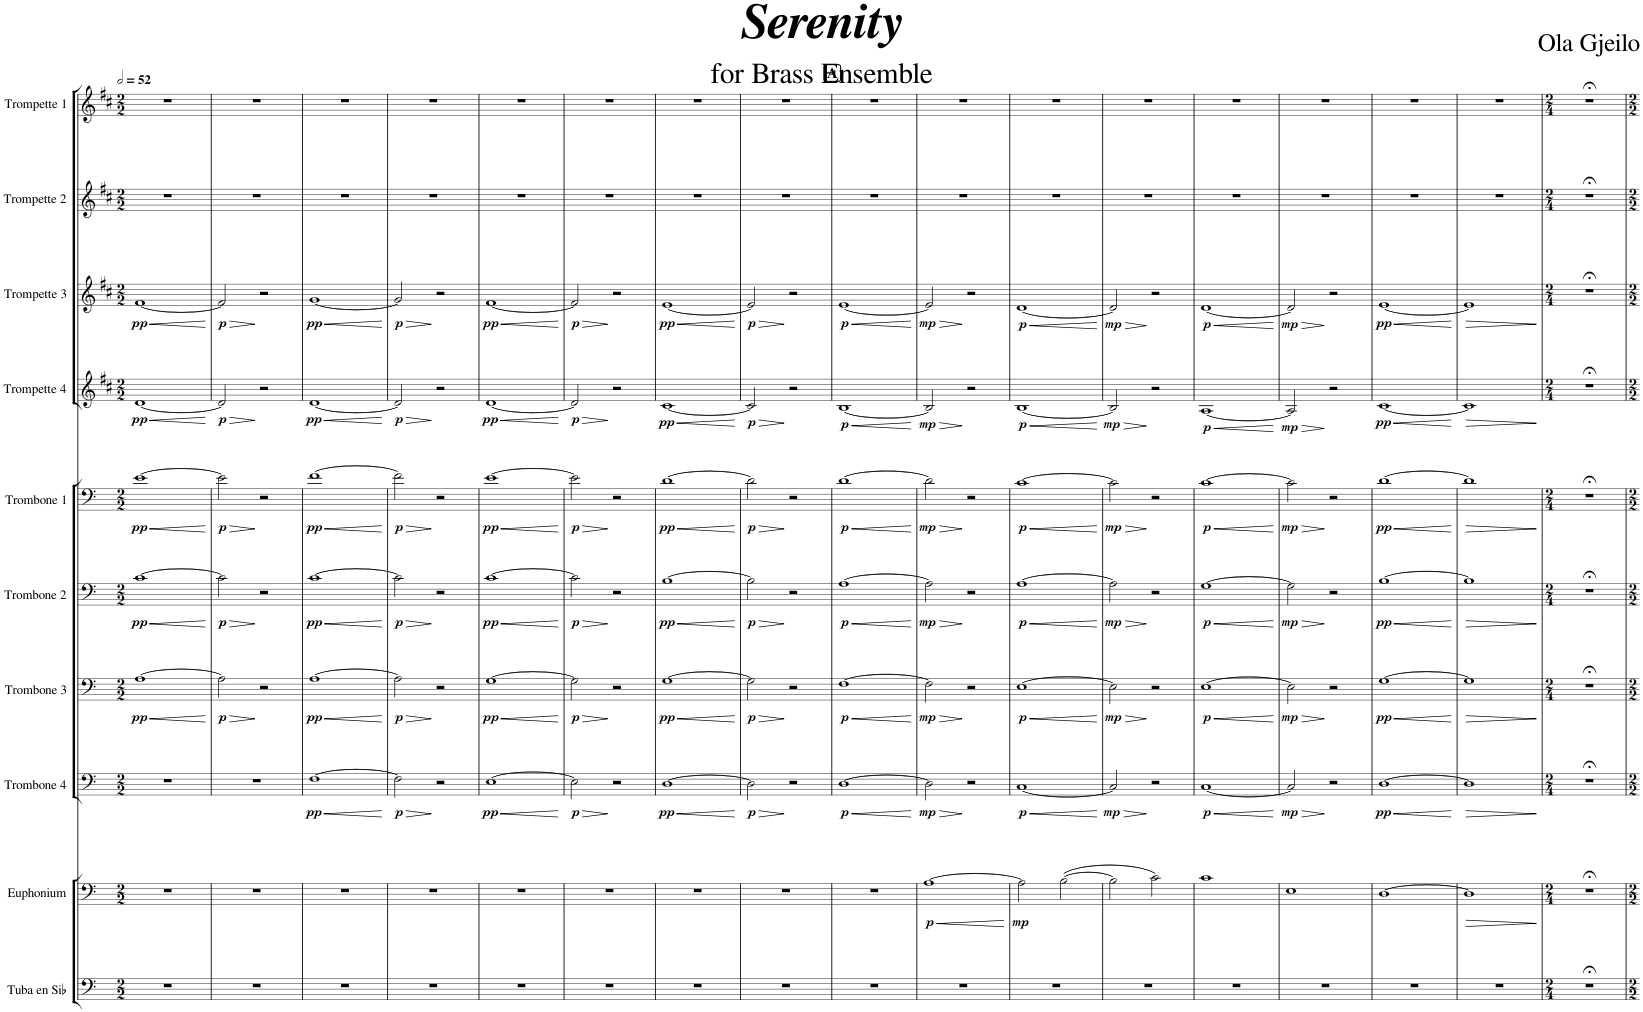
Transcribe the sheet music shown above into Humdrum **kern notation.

**kern	**kern	**dynam	**kern	**dynam	**kern	**dynam	**kern	**dynam	**kern	**dynam	**kern	**dynam	**kern	**dynam	**kern	**kern
*part10	*part9	*part9	*part8	*part8	*part7	*part7	*part6	*part6	*part5	*part5	*part4	*part4	*part3	*part3	*part2	*part1
*staff10	*staff9	*staff9	*staff8	*staff8	*staff7	*staff7	*staff6	*staff6	*staff5	*staff5	*staff4	*staff4	*staff3	*staff3	*staff2	*staff1
*I"Tuba en Sib	*I"Euphonium	*	*I"Trombone 4	*	*I"Trombone 3	*	*I"Trombone 2	*	*I"Trombone 1	*	*I"Trompette 4	*	*I"Trompette 3	*	*I"Trompette 2	*I"Trompette 1
*I'Tu. Sib	*I'Euph.	*	*I'Trb. 4	*	*I'Trb. 3	*	*I'Trb. 2	*	*I'Trb. 1	*	*I'Trp. 4	*	*I'Trp. 3	*	*I'Trp. 2	*I'Trp. 1
*clefF4	*clefF4	*	*clefF4	*	*clefF4	*	*clefF4	*	*clefF4	*	*clefG2	*	*clefG2	*	*clefG2	*clefG2
*	*	*	*	*	*	*	*	*	*	*	*Trd1c2	*	*Trd1c2	*	*Trd1c2	*Trd1c2
*k[]	*k[]	*	*k[]	*	*k[]	*	*k[]	*	*k[]	*	*k[f#c#]	*	*k[f#c#]	*	*k[f#c#]	*k[f#c#]
*M2/2	*M2/2	*	*M2/2	*	*M2/2	*	*M2/2	*	*M2/2	*	*M2/2	*	*M2/2	*	*M2/2	*M2/2
*MM104	*MM104	*	*MM104	*	*MM104	*	*MM104	*	*MM104	*	*MM104	*	*MM104	*	*MM104	*MM104
=1	=1	=1	=1	=1	=1	=1	=1	=1	=1	=1	=1	=1	=1	=1	=1	=1
!	!	!	!	!	!	!LO:HP:b	!	!LO:HP:b	!	!LO:HP:b	!	!LO:HP:b	!	!LO:HP:b	!	!
!	!	!	!	!	!	!LO:DY:n=1:b	!	!LO:DY:n=1:b	!	!LO:DY:n=1:b	!	!LO:DY:n=1:b	!	!LO:DY:n=1:b	!	!
1r	1r	.	1r	.	[1A	< pp	[1c	< pp	[1e	< pp	[1d	< pp	[1f#	< pp	1r	1r
.	.	.	.	.	.	[	.	[	.	[	.	[	.	[	.	.
=2	=2	=2	=2	=2	=2	=2	=2	=2	=2	=2	=2	=2	=2	=2	=2	=2
!	!	!	!	!	!	!LO:HP:b	!	!LO:HP:b	!	!LO:HP:b	!	!LO:HP:b	!	!LO:HP:b	!	!
!	!	!	!	!	!	!LO:DY:n=1:b	!	!LO:DY:n=1:b	!	!LO:DY:n=1:b	!	!LO:DY:n=1:b	!	!LO:DY:n=1:b	!	!
1r	1r	.	1r	.	2A\]	> p	2c\]	> p	2e\]	> p	2d/]	> p	2f#/]	> p	1r	1r
.	.	.	.	.	2r	]	2r	]	2r	]	2r	]	2r	]	.	.
=3	=3	=3	=3	=3	=3	=3	=3	=3	=3	=3	=3	=3	=3	=3	=3	=3
!	!	!	!	!LO:HP:b	!	!LO:HP:b	!	!LO:HP:b	!	!LO:HP:b	!	!LO:HP:b	!	!LO:HP:b	!	!
!	!	!	!	!LO:DY:n=1:b	!	!LO:DY:n=1:b	!	!LO:DY:n=1:b	!	!LO:DY:n=1:b	!	!LO:DY:n=1:b	!	!LO:DY:n=1:b	!	!
1r	1r	.	[1F	< pp	[1A	< pp	[1c	< pp	[1f	< pp	[1d	< pp	[1g	< pp	1r	1r
.	.	.	.	[	.	[	.	[	.	[	.	[	.	[	.	.
=4	=4	=4	=4	=4	=4	=4	=4	=4	=4	=4	=4	=4	=4	=4	=4	=4
!	!	!	!	!LO:HP:b	!	!LO:HP:b	!	!LO:HP:b	!	!LO:HP:b	!	!LO:HP:b	!	!LO:HP:b	!	!
!	!	!	!	!LO:DY:n=1:b	!	!LO:DY:n=1:b	!	!LO:DY:n=1:b	!	!LO:DY:n=1:b	!	!LO:DY:n=1:b	!	!LO:DY:n=1:b	!	!
1r	1r	.	2F\]	> p	2A\]	> p	2c\]	> p	2f\]	> p	2d/]	> p	2g/]	> p	1r	1r
.	.	.	2r	]	2r	]	2r	]	2r	]	2r	]	2r	]	.	.
=5	=5	=5	=5	=5	=5	=5	=5	=5	=5	=5	=5	=5	=5	=5	=5	=5
!	!	!	!	!LO:HP:b	!	!LO:HP:b	!	!LO:HP:b	!	!LO:HP:b	!	!LO:HP:b	!	!LO:HP:b	!	!
!	!	!	!	!LO:DY:n=1:b	!	!LO:DY:n=1:b	!	!LO:DY:n=1:b	!	!LO:DY:n=1:b	!	!LO:DY:n=1:b	!	!LO:DY:n=1:b	!	!
1r	1r	.	[1E	< pp	[1G	< pp	[1c	< pp	[1e	< pp	[1d	< pp	[1f#	< pp	1r	1r
.	.	.	.	[	.	[	.	[	.	[	.	[	.	[	.	.
=6	=6	=6	=6	=6	=6	=6	=6	=6	=6	=6	=6	=6	=6	=6	=6	=6
!	!	!	!	!LO:HP:b	!	!LO:HP:b	!	!LO:HP:b	!	!LO:HP:b	!	!LO:HP:b	!	!LO:HP:b	!	!
!	!	!	!	!LO:DY:n=1:b	!	!LO:DY:n=1:b	!	!LO:DY:n=1:b	!	!LO:DY:n=1:b	!	!LO:DY:n=1:b	!	!LO:DY:n=1:b	!	!
1r	1r	.	2E\]	> p	2G\]	> p	2c\]	> p	2e\]	> p	2d/]	> p	2f#/]	> p	1r	1r
.	.	.	2r	]	2r	]	2r	]	2r	]	2r	]	2r	]	.	.
=7	=7	=7	=7	=7	=7	=7	=7	=7	=7	=7	=7	=7	=7	=7	=7	=7
!	!	!	!	!LO:HP:b	!	!LO:HP:b	!	!LO:HP:b	!	!LO:HP:b	!	!LO:HP:b	!	!LO:HP:b	!	!
!	!	!	!	!LO:DY:n=1:b	!	!LO:DY:n=1:b	!	!LO:DY:n=1:b	!	!LO:DY:n=1:b	!	!LO:DY:n=1:b	!	!LO:DY:n=1:b	!	!
1r	1r	.	[1D	< pp	[1G	< pp	[1B	< pp	[1d	< pp	[1c#	< pp	[1e	< pp	1r	1r
.	.	.	.	[	.	[	.	[	.	[	.	[	.	[	.	.
=8	=8	=8	=8	=8	=8	=8	=8	=8	=8	=8	=8	=8	=8	=8	=8	=8
!	!	!	!	!LO:HP:b	!	!LO:HP:b	!	!LO:HP:b	!	!LO:HP:b	!	!LO:HP:b	!	!LO:HP:b	!	!
!	!	!	!	!LO:DY:n=1:b	!	!LO:DY:n=1:b	!	!LO:DY:n=1:b	!	!LO:DY:n=1:b	!	!LO:DY:n=1:b	!	!LO:DY:n=1:b	!	!
1r	1r	.	2D\]	> p	2G\]	> p	2B\]	> p	2d\]	> p	2c#/]	> p	2e/]	> p	1r	1r
.	.	.	2r	]	2r	]	2r	]	2r	]	2r	]	2r	]	.	.
!!LO:REH:place=s1:a:B:cj:fs=14:t=A
=9	=9	=9	=9	=9	=9	=9	=9	=9	=9	=9	=9	=9	=9	=9	=9	=9
!	!	!	!	!LO:HP:b	!	!LO:HP:b	!	!LO:HP:b	!	!LO:HP:b	!	!LO:HP:b	!	!LO:HP:b	!	!
!	!	!	!	!LO:DY:n=1:b	!	!LO:DY:n=1:b	!	!LO:DY:n=1:b	!	!LO:DY:n=1:b	!	!LO:DY:n=1:b	!	!LO:DY:n=1:b	!	!
1r	1r	.	[1D	< p	[1F	< p	[1A	< p	[1d	< p	[1B	< p	[1e	< p	1r	1r
.	.	.	.	[	.	[	.	[	.	[	.	[	.	[	.	.
=10	=10	=10	=10	=10	=10	=10	=10	=10	=10	=10	=10	=10	=10	=10	=10	=10
!	!	!LO:HP:b	!	!LO:HP:b	!	!LO:HP:b	!	!LO:HP:b	!	!LO:HP:b	!	!LO:HP:b	!	!LO:HP:b	!	!
!	!	!LO:DY:n=1:b	!	!LO:DY:n=1:b	!	!LO:DY:n=1:b	!	!LO:DY:n=1:b	!	!LO:DY:n=1:b	!	!LO:DY:n=1:b	!	!LO:DY:n=1:b	!	!
1r	[1A	< p	2D\]	> mp	2F\]	> mp	2A\]	> mp	2d\]	> mp	2B/]	> mp	2e/]	> mp	1r	1r
.	.	.	2r	]	2r	]	2r	]	2r	]	2r	]	2r	]	.	.
.	.	[	.	.	.	.	.	.	.	.	.	.	.	.	.	.
=11	=11	=11	=11	=11	=11	=11	=11	=11	=11	=11	=11	=11	=11	=11	=11	=11
!	!	!LO:DY:b	!	!LO:HP:b	!	!LO:HP:b	!	!LO:HP:b	!	!LO:HP:b	!	!LO:HP:b	!	!LO:HP:b	!	!
!	!	!	!	!LO:DY:n=1:b	!	!LO:DY:n=1:b	!	!LO:DY:n=1:b	!	!LO:DY:n=1:b	!	!LO:DY:n=1:b	!	!LO:DY:n=1:b	!	!
1r	2A\]	mp	[1C	< p	[1E	< p	[1A	< p	[1c	< p	[1B	< p	[1d	< p	1r	1r
.	([2B\	.	.	.	.	.	.	.	.	.	.	.	.	.	.	.
.	.	.	.	[	.	[	.	[	.	[	.	[	.	[	.	.
=12	=12	=12	=12	=12	=12	=12	=12	=12	=12	=12	=12	=12	=12	=12	=12	=12
!	!	!	!	!LO:HP:b	!	!LO:HP:b	!	!LO:HP:b	!	!LO:HP:b	!	!LO:HP:b	!	!LO:HP:b	!	!
!	!	!	!	!LO:DY:n=1:b	!	!LO:DY:n=1:b	!	!LO:DY:n=1:b	!	!LO:DY:n=1:b	!	!LO:DY:n=1:b	!	!LO:DY:n=1:b	!	!
1r	2B\]	.	2C/]	> mp	2E\]	> mp	2A\]	> mp	2c\]	> mp	2B/]	> mp	2d/]	> mp	1r	1r
.	2c\)	.	2r	]	2r	]	2r	]	2r	]	2r	]	2r	]	.	.
=13	=13	=13	=13	=13	=13	=13	=13	=13	=13	=13	=13	=13	=13	=13	=13	=13
!	!	!	!	!LO:HP:b	!	!LO:HP:b	!	!LO:HP:b	!	!LO:HP:b	!	!LO:HP:b	!	!LO:HP:b	!	!
!	!	!	!	!LO:DY:n=1:b	!	!LO:DY:n=1:b	!	!LO:DY:n=1:b	!	!LO:DY:n=1:b	!	!LO:DY:n=1:b	!	!LO:DY:n=1:b	!	!
1r	1c	.	[1C	< p	[1E	< p	[1G	< p	[1c	< p	[1A	< p	[1d	< p	1r	1r
.	.	.	.	[	.	[	.	[	.	[	.	[	.	[	.	.
=14	=14	=14	=14	=14	=14	=14	=14	=14	=14	=14	=14	=14	=14	=14	=14	=14
!	!	!	!	!LO:HP:b	!	!LO:HP:b	!	!LO:HP:b	!	!LO:HP:b	!	!LO:HP:b	!	!LO:HP:b	!	!
!	!	!	!	!LO:DY:n=1:b	!	!LO:DY:n=1:b	!	!LO:DY:n=1:b	!	!LO:DY:n=1:b	!	!LO:DY:n=1:b	!	!LO:DY:n=1:b	!	!
1r	1E	.	2C/]	> mp	2E\]	> mp	2G\]	> mp	2c\]	> mp	2A/]	> mp	2d/]	> mp	1r	1r
.	.	.	2r	]	2r	]	2r	]	2r	]	2r	]	2r	]	.	.
=15	=15	=15	=15	=15	=15	=15	=15	=15	=15	=15	=15	=15	=15	=15	=15	=15
!	!	!	!	!LO:HP:b	!	!LO:HP:b	!	!LO:HP:b	!	!LO:HP:b	!	!LO:HP:b	!	!LO:HP:b	!	!
!	!	!	!	!LO:DY:n=1:b	!	!LO:DY:n=1:b	!	!LO:DY:n=1:b	!	!LO:DY:n=1:b	!	!LO:DY:n=1:b	!	!LO:DY:n=1:b	!	!
1r	[1D	.	[1D	< pp	[1G	< pp	[1B	< pp	[1d	< pp	[1c#	< pp	[1e	< pp	1r	1r
.	.	.	.	[	.	[	.	[	.	[	.	[	.	[	.	.
=16	=16	=16	=16	=16	=16	=16	=16	=16	=16	=16	=16	=16	=16	=16	=16	=16
!	!	!LO:HP:b	!	!LO:HP:b	!	!LO:HP:b	!	!LO:HP:b	!	!LO:HP:b	!	!LO:HP:b	!	!LO:HP:b	!	!
1r	1D]	>	1D]	>	1G]	>	1B]	>	1d]	>	1c#]	>	1e]	>	1r	1r
.	.	]	.	]	.	]	.	]	.	]	.	]	.	]	.	.
=17	=17	=17	=17	=17	=17	=17	=17	=17	=17	=17	=17	=17	=17	=17	=17	=17
*M2/4	*M2/4	*	*M2/4	*	*M2/4	*	*M2/4	*	*M2/4	*	*M2/4	*	*M2/4	*	*M2/4	*M2/4
2r;<	2r;<	.	2r;<	.	2r;<	.	2r;<	.	2r;<	.	2r;<	.	2r;<	.	2r;<	2r;<
=	=	=	=	=	=	=	=	=	=	=	=	=	=	=	=	=
*-	*-	*-	*-	*-	*-	*-	*-	*-	*-	*-	*-	*-	*-	*-	*-	*-
